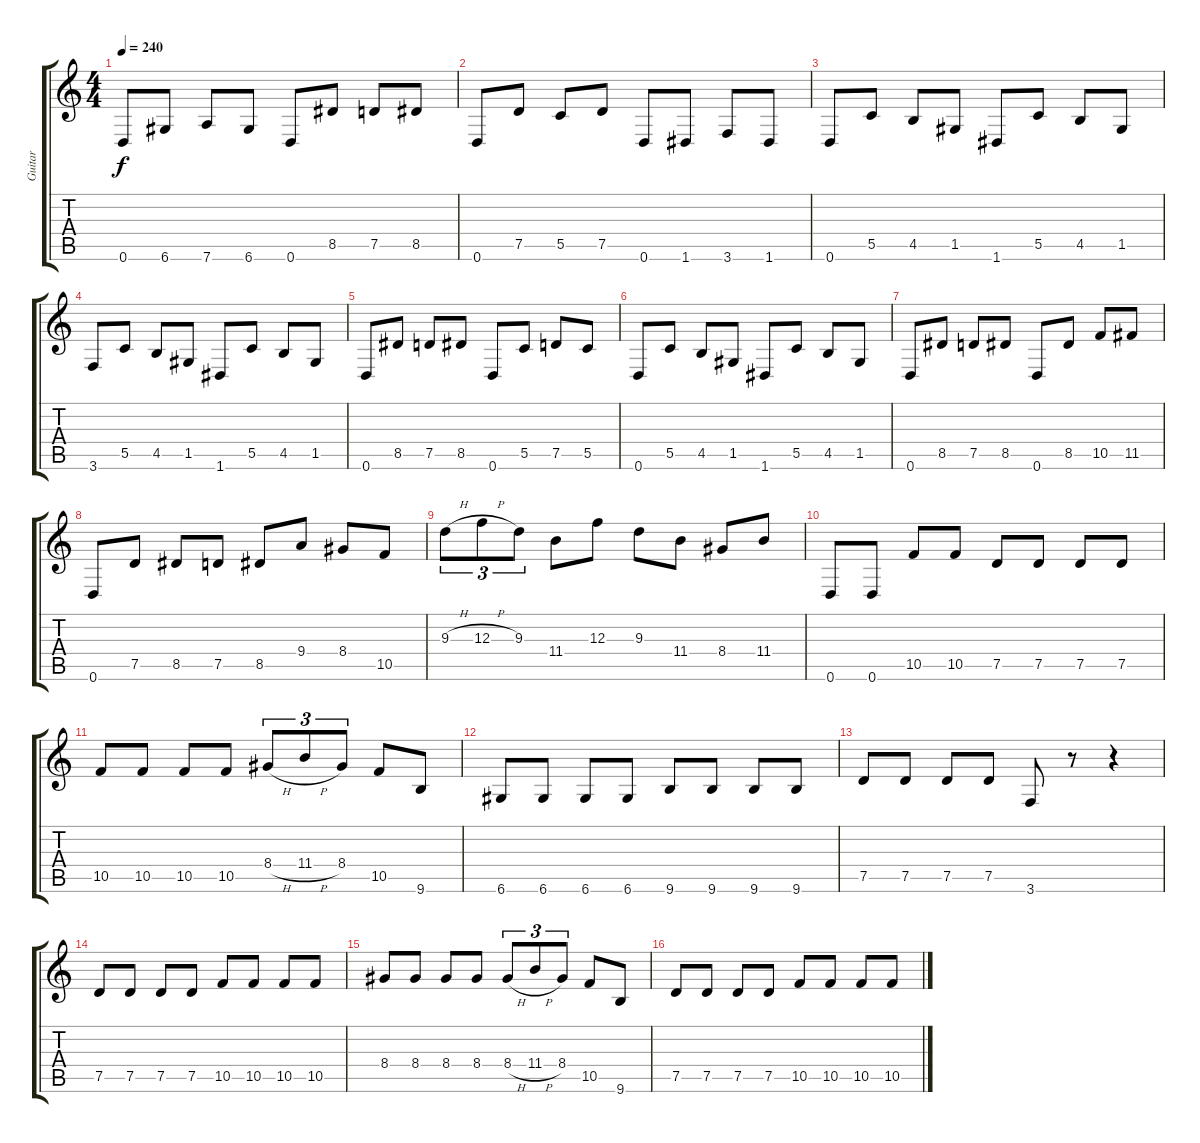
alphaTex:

\track ("Guitar" "Guitar") {instrument distortionguitar}
\staff {score tabs}
\tuning (D4 A3 F3 C3 G2 D2) {hide}
\ts (4 4)
\tempo 240
\clef g2
\ks c
0.6.8{dy f instrument distortionguitar} 6.6.8 7.6.8 6.6.8 0.6.8 8.5.8 7.5.8 8.5.8 |
0.6.8 7.5.8 5.5.8 7.5.8 0.6.8 1.6.8 3.6.8 1.6.8 |
0.6.8 5.5.8 4.5.8 1.5.8 1.6.8 5.5.8 4.5.8 1.5.8 |
3.6.8 5.5.8 4.5.8 1.5.8 1.6.8 5.5.8 4.5.8 1.5.8 |
0.6.8 8.5.8 7.5.8 8.5.8 0.6.8 5.5.8 7.5.8 5.5.8 |
0.6.8 5.5.8 4.5.8 1.5.8 1.6.8 5.5.8 4.5.8 1.5.8 |
0.6.8 8.5.8 7.5.8 8.5.8 0.6.8 8.5.8 10.5.8 11.5.8 |
0.6.8 7.5.8 8.5.8 7.5.8 8.5.8 9.4.8 8.4.8 10.5.8 |
9.3{h}.8{tu (3 2)} 12.3{h}.8{tu (3 2)} 9.3.8{tu (3 2)} 11.4.8 12.3.8 9.3.8 11.4.8 8.4.8 11.4.8 |
0.6.8 0.6.8 10.5.8 10.5.8 7.5.8 7.5.8 7.5.8 7.5.8 |
10.5.8 10.5.8 10.5.8 10.5.8 8.4{h}.8{tu (3 2)} 11.4{h}.8{tu (3 2)} 8.4.8{tu (3 2)} 10.5.8 9.6.8 |
6.6.8 6.6.8 6.6.8 6.6.8 9.6.8 9.6.8 9.6.8 9.6.8 |
7.5.8 7.5.8 7.5.8 7.5.8 3.6.8 r.8 r.4 |
7.5.8 7.5.8 7.5.8 7.5.8 10.5.8 10.5.8 10.5.8 10.5.8 |
8.4.8 8.4.8 8.4.8 8.4.8 8.4{h}.8{tu (3 2)} 11.4{h}.8{tu (3 2)} 8.4.8{tu (3 2)} 10.5.8 9.6.8 |
7.5.8 7.5.8 7.5.8 7.5.8 10.5.8 10.5.8 10.5.8 10.5.8
